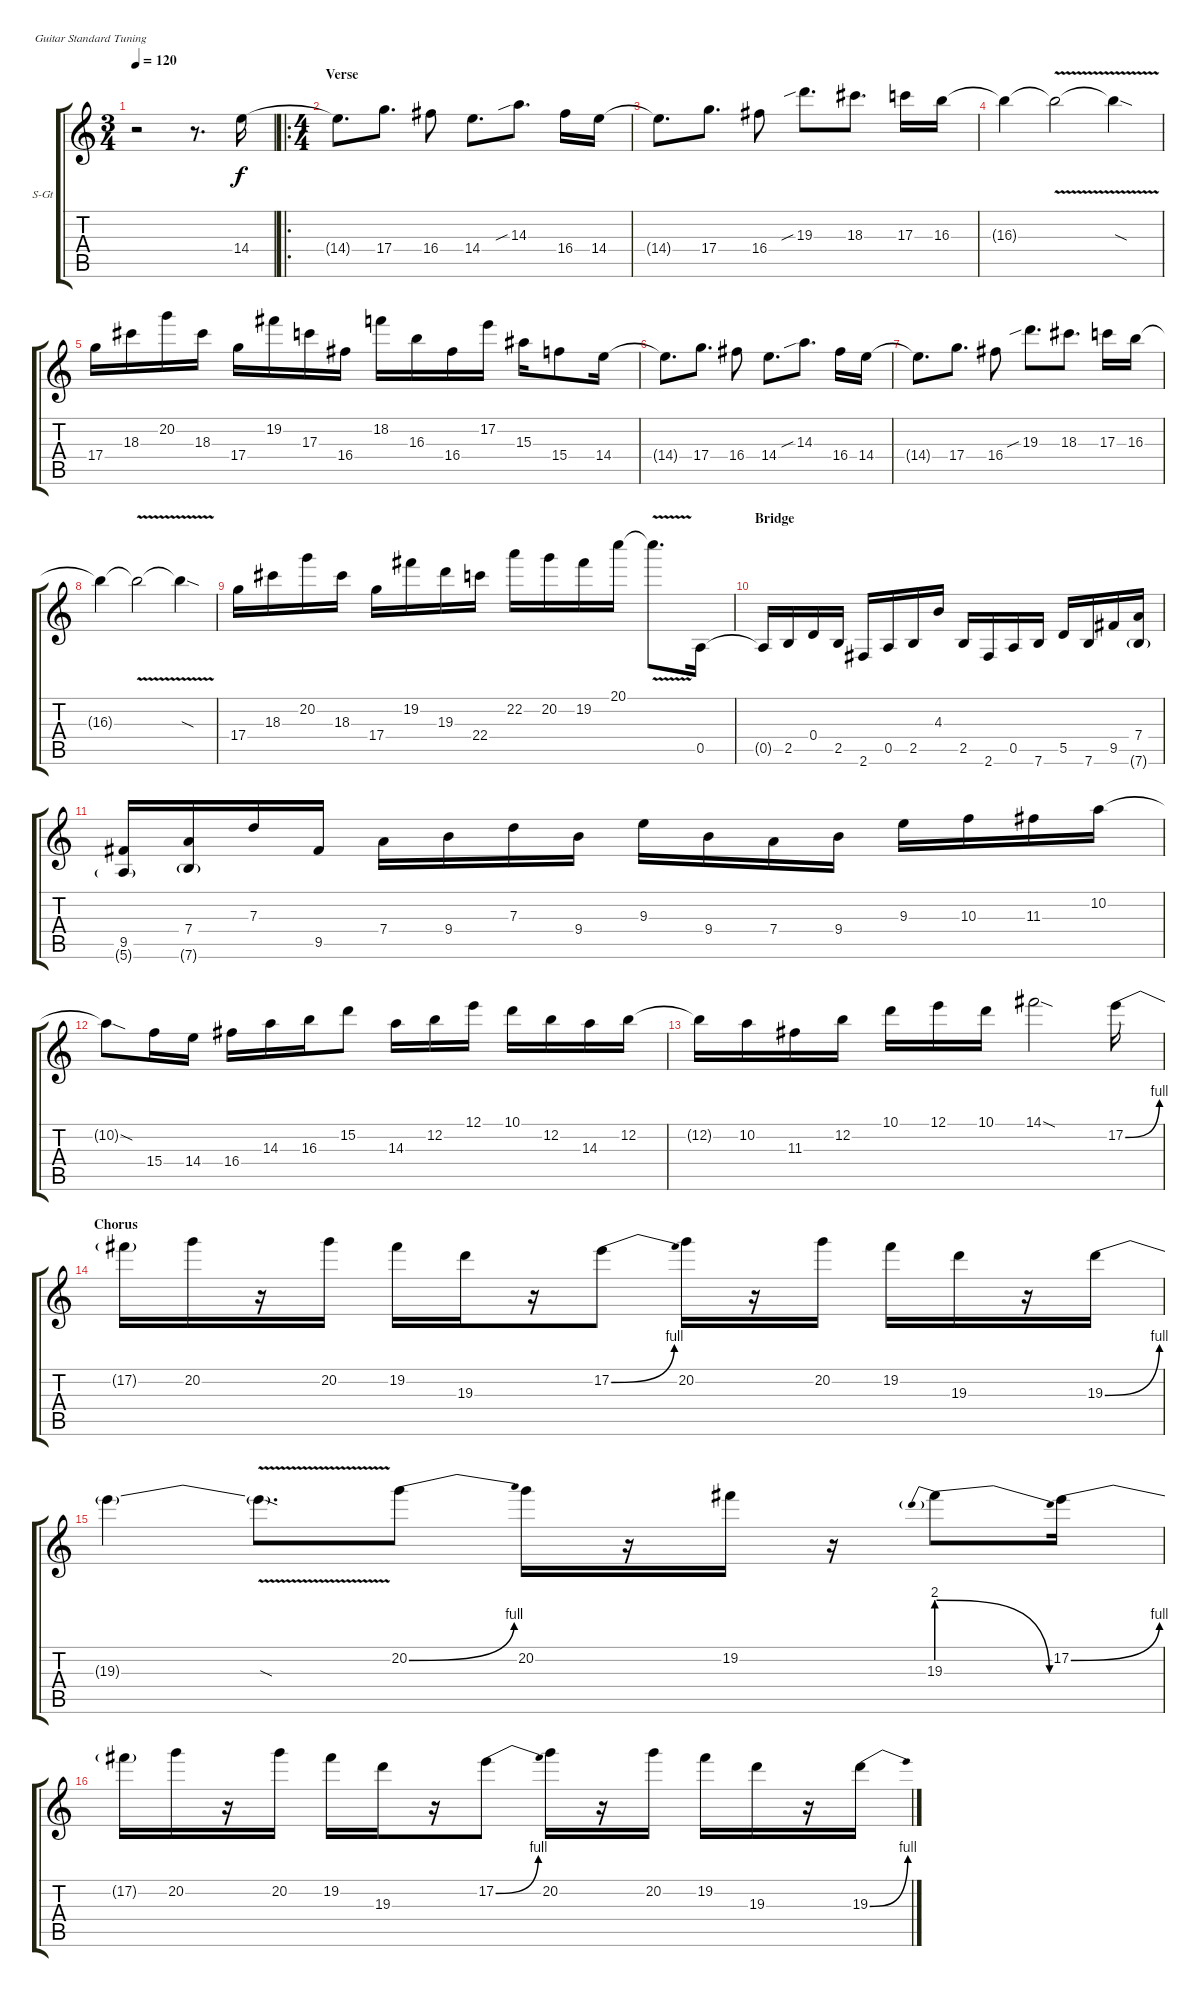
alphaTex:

\defaultSystemsLayout 4
\bracketExtendMode groupsimilarinstruments
\firstSystemTrackNameOrientation horizontal
\otherSystemsTrackNameOrientation horizontal
\track ("Pads 01" "S-Gt") {instrument acousticguitarsteel}
\staff {score tabs}
\tuning (E4 B3 G3 D3 A2 E2)
\ts (3 4)
\tempo 120
\clef g2
\ks c
r.2{dy f instrument acousticguitarsteel} r.8{d} 14.4.16 |
\ro
\ts (4 4)
\section ("" "Verse")
14.4{t}.8{d} 17.4.8{d} 16.4.8 14.4.8{d} 14.3{sib}.8{d} 16.4.16 14.4.16 |
14.4{t}.8{d} 17.4.8{d} 16.4.8 19.3{sib}.8{d} 18.3.8{d} 17.3.16 16.3.16 |
16.3{t}.4 16.3{v t}.2 16.3{v sod t}.4 |
17.4.16 18.3.16 20.2.16 18.3.16 17.4.16 19.2.16 17.3.16 16.4.16 18.2.16 16.3.16 16.4.16 17.2.16 15.3.16 15.4.8 14.4.16 |
14.4{t}.8{d} 17.4.8{d} 16.4.8 14.4.8{d} 14.3{sib}.8{d} 16.4.16 14.4.16 |
14.4{t}.8{d} 17.4.8{d} 16.4.8 19.3{sib}.8{d} 18.3.8{d} 17.3.16 16.3.16 |
16.3{t}.4 16.3{v t}.2 16.3{v sod t}.4 |
17.4.16 18.3.16 20.2.16 18.3.16 17.4.16 19.2.16 19.3.16 22.4.16 22.2.16 20.2.16 19.2.16 20.1.16 20.1{v t}.8{d} 0.5.16 |
\section ("" "Bridge")
0.5{t}.16 2.5.16 0.4.16 2.5.16 2.6.16 0.5.16 2.5.16 4.3.16 2.5.16 2.6.16 0.5.16 7.6.16 5.5.16 7.6.16 9.5.16 (7.4 7.6{g}).16 |
(5.6{g} 9.5).16 (7.6{g} 7.4).16 7.3.16 9.5.16 7.4.16 9.4.16 7.3.16 9.4.16 9.3.16 9.4.16 7.4.16 9.4.16 9.3.16 10.3.16 11.3.16 10.2.16 |
10.2{sod t}.8 15.4.16 14.4.16 16.4.16 14.3.16 16.3.16 15.2.8 14.3.16 12.2.16 12.1.16 10.1.16 12.2.16 14.3.16 12.2.16 |
12.2{t}.16 10.2.16 11.3.16 12.2.16 10.1.16 12.1.16 10.1.16 14.1{sod}.2 17.2{be (bend 0 0 15 4)}.16 |
\section ("" "Chorus")
17.2{t}.16 20.2.16 r.16 20.2.16 19.2.16 19.3.16 r.16 17.2{be (bend 0 0 15 4)}.8 20.2.16 r.16 20.2.16 19.2.16 19.3.16 r.16 19.3{be (bend 0 0 9 4)}.16 |
19.3{t}.4 19.3{v sod t}.8{d} 20.2{be (bend 0 0 15 4)}.8 20.2.16 r.16 19.2.16 r.16 19.3{be (prebendrelease 0 8 10.799999999999999 0)}.8 17.2{be (bend 0 0 15 4)}.16 |
\scale
0.611301 17.2{t}.16 20.2.16 r.16 20.2.16 19.2.16 19.3.16 r.16 17.2{be (bend 0 0 15 4)}.8 20.2.16 r.16 20.2.16 19.2.16 19.3.16 r.16 19.3{be (bend 0 0 9 4)}.16
